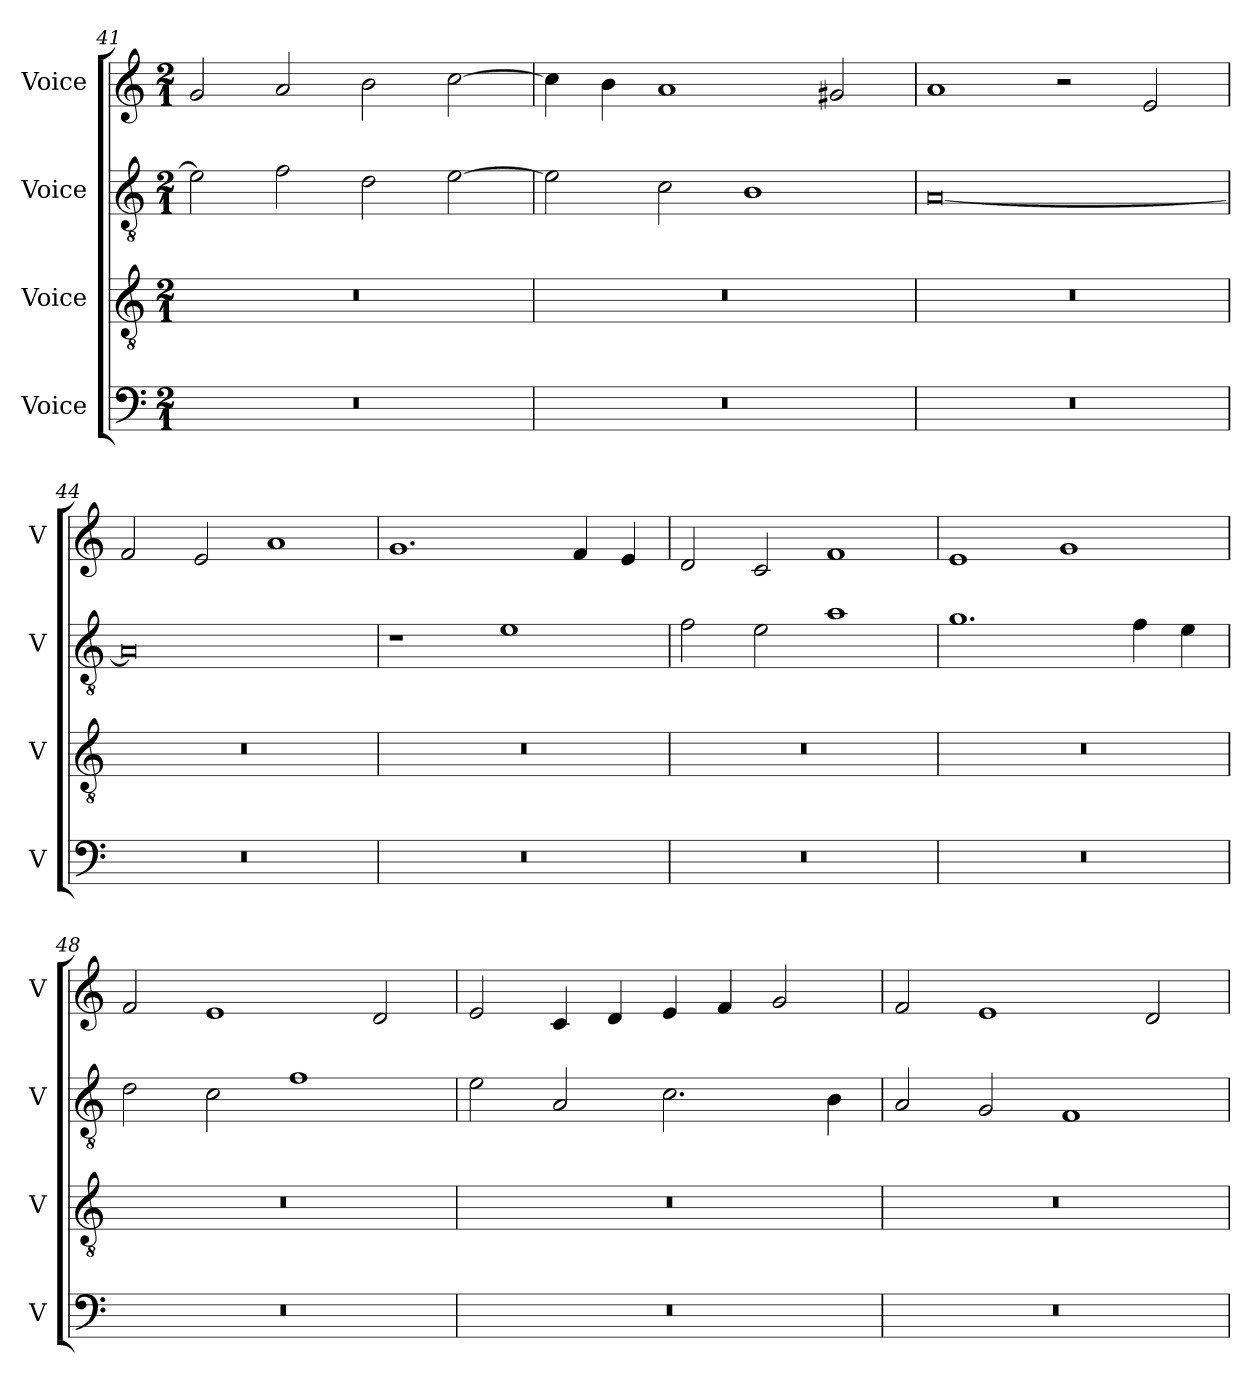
**kern	**kern	**kern	**kern
*part4	*part3	*part2	*part1
*staff4	*staff3	*staff2	*staff1
*I"Voice	*I"Voice	*I"Voice	*I"Voice
*I'V	*I'V	*I'V	*I'V
!!LO:LB:g=z
*clefF4	*clefGv2	*clefGv2	*clefG2
*k[]	*k[]	*k[]	*k[]
*M2/1	*M2/1	*M2/1	*M2/1
=41	=41	=41	=41
0r	0r	2e\]	2g/
.	.	2f\	2a/
.	.	2d\	2b\
.	.	[2e\	[2cc\
=42	=42	=42	=42
0r	0r	2e\]	4cc\]
.	.	.	4b\
.	.	2c\	1a
.	.	1B	.
.	.	.	2g#X/
=43	=43	=43	=43
0r	0r	[0A	1a
.	.	.	2r
.	.	.	2e/
=44	=44	=44	=44
0r	0r	0A]	2f/
.	.	.	2e/
.	.	.	1a
!!LO:LB:g=z
=45	=45	=45	=45
0r	0r	1r	1.g
.	.	1e	.
.	.	.	4f/
.	.	.	4e/
=46	=46	=46	=46
0r	0r	2f\	2d/
.	.	2e\	2c/
.	.	1a	1f
=47	=47	=47	=47
0r	0r	1.g	1e
.	.	.	1g
.	.	4f\	.
.	.	4e\	.
=48	=48	=48	=48
0r	0r	2d\	2f/
.	.	2c\	1e
.	.	1f	.
.	.	.	2d/
!!LO:PB:g=z
=49	=49	=49	=49
0r	0r	2e\	2e/
.	.	2A/	4c/
.	.	.	4d/
.	.	2.c\	4e/
.	.	.	4f/
.	.	.	2g/
.	.	4B\	.
=50	=50	=50	=50
0r	0r	2A/	2f/
.	.	2G/	1e
.	.	1F	.
.	.	.	2d/
=	=	=	=
*-	*-	*-	*-
